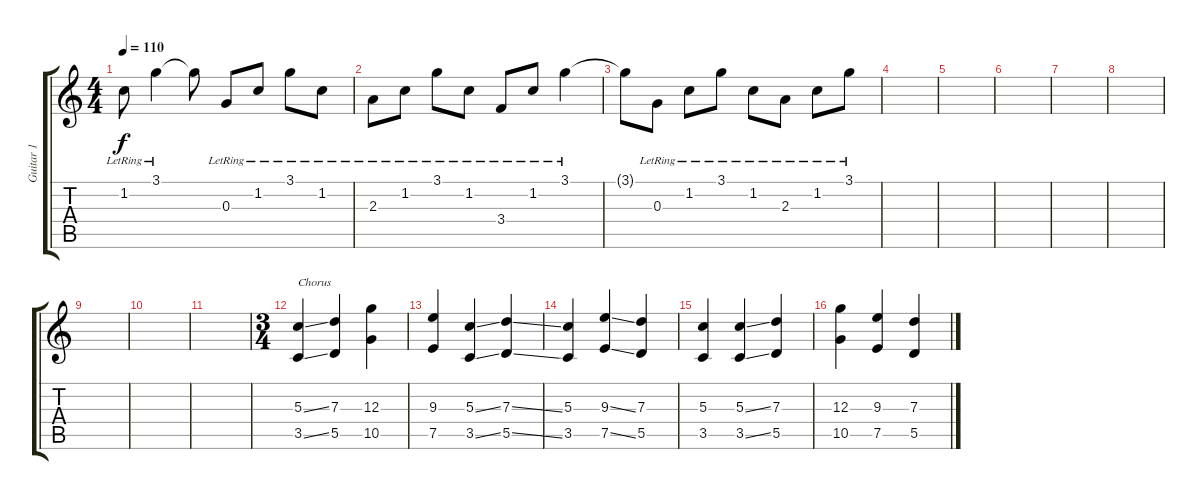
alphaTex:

\track ("Guitar 1" "Guitar 1") {instrument electricguitarclean}
\staff {score tabs}
\tuning (E4 B3 G3 D3 A2 E2) {hide}
\ts (4 4)
\tempo 110
\clef g2
\ks c
1.2{lr}.8{dy f} 3.1{lr}.4 3.1{t}.8 0.3{lr}.8 1.2{lr}.8 3.1{lr}.8 1.2{lr}.8 |
2.3{lr}.8 1.2{lr}.8 3.1{lr}.8 1.2{lr}.8 3.4{lr}.8 1.2{lr}.8 3.1{lr}.4 |
3.1{t}.8 0.3{lr}.8 1.2{lr}.8 3.1{lr}.8 1.2{lr}.8 2.3{lr}.8 1.2{lr}.8 3.1{lr}.8 |
|
|
|
|
|
|
|
|
\ts (3 4)
(5.3{ss} 3.5{ss}).4{txt "Chorus"} (7.3 5.5).4 (12.3 10.5).4 |
(9.3 7.5).4 (5.3{ss} 3.5{ss}).4 (7.3{ss} 5.5{ss}).4 |
(5.3 3.5).4 (9.3{ss} 7.5{ss}).4 (7.3 5.5).4 |
(5.3 3.5).4 (5.3{ss} 3.5{ss}).4 (7.3 5.5).4 |
(12.3 10.5).4 (9.3 7.5).4 (7.3 5.5).4
